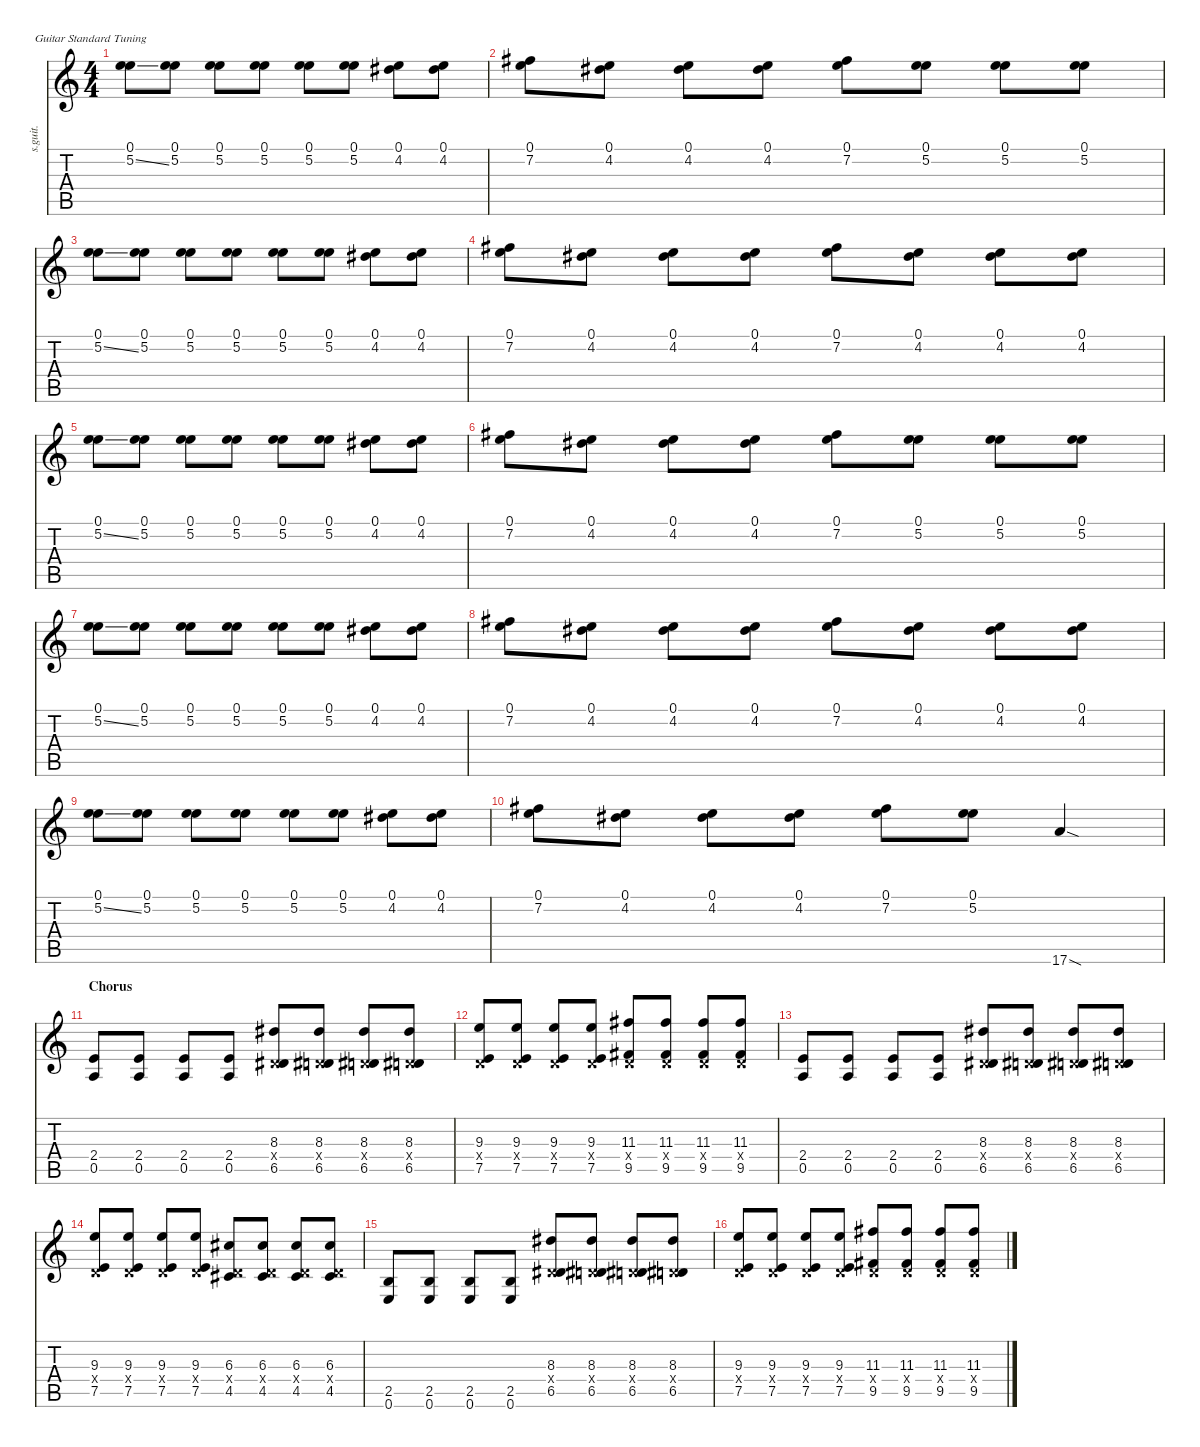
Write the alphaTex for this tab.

\defaultSystemsLayout 4
\hideDynamics
\bracketExtendMode nobrackets
\track ("Dave Grohl, Chris Shiflett - Lead" "s.guit.") {instrument distortionguitar}
\staff {score tabs}
\tuning (E4 B3 G3 D3 A2 E2)
\ts (4 4)
\tempo (154 hide)
\clef g2
\ks c
(0.1 5.2{ss}).8{lyrics (0 "") lyrics (1 "") lyrics (2 "") lyrics (3 "") lyrics (4 "") dy f} (0.1 5.2).8{lyrics (0 "") lyrics (1 "") lyrics (2 "") lyrics (3 "") lyrics (4 "")} (0.1 5.2).8{lyrics (0 "") lyrics (1 "") lyrics (2 "") lyrics (3 "") lyrics (4 "")} (0.1 5.2).8{lyrics (0 "") lyrics (1 "") lyrics (2 "") lyrics (3 "") lyrics (4 "")} (0.1 5.2).8{lyrics (0 "") lyrics (1 "") lyrics (2 "") lyrics (3 "") lyrics (4 "")} (0.1 5.2).8{lyrics (0 "") lyrics (1 "") lyrics (2 "") lyrics (3 "") lyrics (4 "")} (0.1 4.2{acc #}).8{lyrics (0 "") lyrics (1 "") lyrics (2 "") lyrics (3 "") lyrics (4 "")} (0.1 4.2{acc #}).8{lyrics (0 "") lyrics (1 "") lyrics (2 "") lyrics (3 "") lyrics (4 "")} |
(0.1 7.2{acc #}).8{lyrics (0 "") lyrics (1 "") lyrics (2 "") lyrics (3 "") lyrics (4 "")} (0.1 4.2{acc #}).8{lyrics (0 "") lyrics (1 "") lyrics (2 "") lyrics (3 "") lyrics (4 "")} (0.1 4.2{acc #}).8{lyrics (0 "") lyrics (1 "") lyrics (2 "") lyrics (3 "") lyrics (4 "")} (0.1 4.2{acc #}).8{lyrics (0 "") lyrics (1 "") lyrics (2 "") lyrics (3 "") lyrics (4 "")} (0.1 7.2{acc #}).8{lyrics (0 "") lyrics (1 "") lyrics (2 "") lyrics (3 "") lyrics (4 "")} (0.1 5.2).8{lyrics (0 "") lyrics (1 "") lyrics (2 "") lyrics (3 "") lyrics (4 "")} (0.1 5.2).8{lyrics (0 "") lyrics (1 "") lyrics (2 "") lyrics (3 "") lyrics (4 "")} (0.1 5.2).8{lyrics (0 "") lyrics (1 "") lyrics (2 "") lyrics (3 "") lyrics (4 "")} |
(0.1 5.2{ss}).8{lyrics (0 "") lyrics (1 "") lyrics (2 "") lyrics (3 "") lyrics (4 "")} (0.1 5.2).8{lyrics (0 "") lyrics (1 "") lyrics (2 "") lyrics (3 "") lyrics (4 "")} (0.1 5.2).8{lyrics (0 "") lyrics (1 "") lyrics (2 "") lyrics (3 "") lyrics (4 "")} (0.1 5.2).8{lyrics (0 "") lyrics (1 "") lyrics (2 "") lyrics (3 "") lyrics (4 "")} (0.1 5.2).8{lyrics (0 "") lyrics (1 "") lyrics (2 "") lyrics (3 "") lyrics (4 "")} (0.1 5.2).8{lyrics (0 "") lyrics (1 "") lyrics (2 "") lyrics (3 "") lyrics (4 "")} (0.1 4.2{acc #}).8{lyrics (0 "") lyrics (1 "") lyrics (2 "") lyrics (3 "") lyrics (4 "")} (0.1 4.2{acc #}).8{lyrics (0 "") lyrics (1 "") lyrics (2 "") lyrics (3 "") lyrics (4 "")} |
(0.1 7.2{acc #}).8{lyrics (0 "") lyrics (1 "") lyrics (2 "") lyrics (3 "") lyrics (4 "")} (0.1 4.2{acc #}).8{lyrics (0 "") lyrics (1 "") lyrics (2 "") lyrics (3 "") lyrics (4 "")} (0.1 4.2{acc #}).8{lyrics (0 "") lyrics (1 "") lyrics (2 "") lyrics (3 "") lyrics (4 "")} (0.1 4.2{acc #}).8{lyrics (0 "") lyrics (1 "") lyrics (2 "") lyrics (3 "") lyrics (4 "")} (0.1 7.2{acc #}).8{lyrics (0 "") lyrics (1 "") lyrics (2 "") lyrics (3 "") lyrics (4 "")} (0.1 4.2{acc #}).8{lyrics (0 "") lyrics (1 "") lyrics (2 "") lyrics (3 "") lyrics (4 "")} (0.1 4.2{acc #}).8{lyrics (0 "") lyrics (1 "") lyrics (2 "") lyrics (3 "") lyrics (4 "")} (0.1 4.2{acc #}).8{lyrics (0 "") lyrics (1 "") lyrics (2 "") lyrics (3 "") lyrics (4 "")} |
(0.1 5.2{ss}).8{lyrics (0 "") lyrics (1 "") lyrics (2 "") lyrics (3 "") lyrics (4 "")} (0.1 5.2).8{lyrics (0 "") lyrics (1 "") lyrics (2 "") lyrics (3 "") lyrics (4 "")} (0.1 5.2).8{lyrics (0 "") lyrics (1 "") lyrics (2 "") lyrics (3 "") lyrics (4 "")} (0.1 5.2).8{lyrics (0 "") lyrics (1 "") lyrics (2 "") lyrics (3 "") lyrics (4 "")} (0.1 5.2).8{lyrics (0 "") lyrics (1 "") lyrics (2 "") lyrics (3 "") lyrics (4 "")} (0.1 5.2).8{lyrics (0 "") lyrics (1 "") lyrics (2 "") lyrics (3 "") lyrics (4 "")} (0.1 4.2{acc #}).8{lyrics (0 "") lyrics (1 "") lyrics (2 "") lyrics (3 "") lyrics (4 "")} (0.1 4.2{acc #}).8{lyrics (0 "") lyrics (1 "") lyrics (2 "") lyrics (3 "") lyrics (4 "")} |
(0.1 7.2{acc #}).8{lyrics (0 "") lyrics (1 "") lyrics (2 "") lyrics (3 "") lyrics (4 "")} (0.1 4.2{acc #}).8{lyrics (0 "") lyrics (1 "") lyrics (2 "") lyrics (3 "") lyrics (4 "")} (0.1 4.2{acc #}).8{lyrics (0 "") lyrics (1 "") lyrics (2 "") lyrics (3 "") lyrics (4 "")} (0.1 4.2{acc #}).8{lyrics (0 "") lyrics (1 "") lyrics (2 "") lyrics (3 "") lyrics (4 "")} (0.1 7.2{acc #}).8{lyrics (0 "") lyrics (1 "") lyrics (2 "") lyrics (3 "") lyrics (4 "")} (0.1 5.2).8{lyrics (0 "") lyrics (1 "") lyrics (2 "") lyrics (3 "") lyrics (4 "")} (0.1 5.2).8{lyrics (0 "") lyrics (1 "") lyrics (2 "") lyrics (3 "") lyrics (4 "")} (0.1 5.2).8{lyrics (0 "") lyrics (1 "") lyrics (2 "") lyrics (3 "") lyrics (4 "")} |
(0.1 5.2{ss}).8{lyrics (0 "") lyrics (1 "") lyrics (2 "") lyrics (3 "") lyrics (4 "")} (0.1 5.2).8{lyrics (0 "") lyrics (1 "") lyrics (2 "") lyrics (3 "") lyrics (4 "")} (0.1 5.2).8{lyrics (0 "") lyrics (1 "") lyrics (2 "") lyrics (3 "") lyrics (4 "")} (0.1 5.2).8{lyrics (0 "") lyrics (1 "") lyrics (2 "") lyrics (3 "") lyrics (4 "")} (0.1 5.2).8{lyrics (0 "") lyrics (1 "") lyrics (2 "") lyrics (3 "") lyrics (4 "")} (0.1 5.2).8{lyrics (0 "") lyrics (1 "") lyrics (2 "") lyrics (3 "") lyrics (4 "")} (0.1 4.2{acc #}).8{lyrics (0 "") lyrics (1 "") lyrics (2 "") lyrics (3 "") lyrics (4 "")} (0.1 4.2{acc #}).8{lyrics (0 "") lyrics (1 "") lyrics (2 "") lyrics (3 "") lyrics (4 "")} |
(0.1 7.2{acc #}).8{lyrics (0 "") lyrics (1 "") lyrics (2 "") lyrics (3 "") lyrics (4 "")} (0.1 4.2{acc #}).8{lyrics (0 "") lyrics (1 "") lyrics (2 "") lyrics (3 "") lyrics (4 "")} (0.1 4.2{acc #}).8{lyrics (0 "") lyrics (1 "") lyrics (2 "") lyrics (3 "") lyrics (4 "")} (0.1 4.2{acc #}).8{lyrics (0 "") lyrics (1 "") lyrics (2 "") lyrics (3 "") lyrics (4 "")} (0.1 7.2{acc #}).8{lyrics (0 "") lyrics (1 "") lyrics (2 "") lyrics (3 "") lyrics (4 "")} (0.1 4.2{acc #}).8{lyrics (0 "") lyrics (1 "") lyrics (2 "") lyrics (3 "") lyrics (4 "")} (0.1 4.2{acc #}).8{lyrics (0 "") lyrics (1 "") lyrics (2 "") lyrics (3 "") lyrics (4 "")} (0.1 4.2{acc #}).8{lyrics (0 "") lyrics (1 "") lyrics (2 "") lyrics (3 "") lyrics (4 "")} |
(0.1 5.2{ss}).8{lyrics (0 "") lyrics (1 "") lyrics (2 "") lyrics (3 "") lyrics (4 "")} (0.1 5.2).8{lyrics (0 "") lyrics (1 "") lyrics (2 "") lyrics (3 "") lyrics (4 "")} (0.1 5.2).8{lyrics (0 "") lyrics (1 "") lyrics (2 "") lyrics (3 "") lyrics (4 "")} (0.1 5.2).8{lyrics (0 "") lyrics (1 "") lyrics (2 "") lyrics (3 "") lyrics (4 "")} (0.1 5.2).8{lyrics (0 "") lyrics (1 "") lyrics (2 "") lyrics (3 "") lyrics (4 "")} (0.1 5.2).8{lyrics (0 "") lyrics (1 "") lyrics (2 "") lyrics (3 "") lyrics (4 "")} (0.1 4.2{acc #}).8{lyrics (0 "") lyrics (1 "") lyrics (2 "") lyrics (3 "") lyrics (4 "")} (0.1 4.2{acc #}).8{lyrics (0 "") lyrics (1 "") lyrics (2 "") lyrics (3 "") lyrics (4 "")} |
(0.1 7.2{acc #}).8{lyrics (0 "") lyrics (1 "") lyrics (2 "") lyrics (3 "") lyrics (4 "")} (0.1 4.2{acc #}).8{lyrics (0 "") lyrics (1 "") lyrics (2 "") lyrics (3 "") lyrics (4 "")} (0.1 4.2{acc #}).8{lyrics (0 "") lyrics (1 "") lyrics (2 "") lyrics (3 "") lyrics (4 "")} (0.1 4.2{acc #}).8{lyrics (0 "") lyrics (1 "") lyrics (2 "") lyrics (3 "") lyrics (4 "")} (0.1 7.2{acc #}).8{lyrics (0 "") lyrics (1 "") lyrics (2 "") lyrics (3 "") lyrics (4 "")} (0.1 5.2).8{lyrics (0 "") lyrics (1 "") lyrics (2 "") lyrics (3 "") lyrics (4 "")} 17.6{sod}.4{lyrics (0 "") lyrics (1 "") lyrics (2 "") lyrics (3 "") lyrics (4 "")} |
\section ("" "Chorus")
(2.4 0.5).8{lyrics (0 "") lyrics (1 "") lyrics (2 "") lyrics (3 "") lyrics (4 "")} (2.4 0.5).8{lyrics (0 "") lyrics (1 "") lyrics (2 "") lyrics (3 "") lyrics (4 "")} (2.4 0.5).8{lyrics (0 "") lyrics (1 "") lyrics (2 "") lyrics (3 "") lyrics (4 "")} (2.4 0.5).8{lyrics (0 "") lyrics (1 "") lyrics (2 "") lyrics (3 "") lyrics (4 "")} (8.3{acc #} 0.4{x} 6.5{acc #}).8{lyrics (0 "") lyrics (1 "") lyrics (2 "") lyrics (3 "") lyrics (4 "")} (8.3{acc #} 0.4{x} 6.5{acc #}).8{lyrics (0 "") lyrics (1 "") lyrics (2 "") lyrics (3 "") lyrics (4 "")} (8.3{acc #} 0.4{x} 6.5{acc #}).8{lyrics (0 "") lyrics (1 "") lyrics (2 "") lyrics (3 "") lyrics (4 "")} (8.3{acc #} 0.4{x} 6.5{acc #}).8{lyrics (0 "") lyrics (1 "") lyrics (2 "") lyrics (3 "") lyrics (4 "")} |
(9.3 0.4{x} 7.5).8{lyrics (0 "") lyrics (1 "") lyrics (2 "") lyrics (3 "") lyrics (4 "")} (9.3 0.4{x} 7.5).8{lyrics (0 "") lyrics (1 "") lyrics (2 "") lyrics (3 "") lyrics (4 "")} (9.3 0.4{x} 7.5).8{lyrics (0 "") lyrics (1 "") lyrics (2 "") lyrics (3 "") lyrics (4 "")} (9.3 0.4{x} 7.5).8{lyrics (0 "") lyrics (1 "") lyrics (2 "") lyrics (3 "") lyrics (4 "")} (11.3{acc #} 0.4{x} 9.5{acc #}).8{lyrics (0 "") lyrics (1 "") lyrics (2 "") lyrics (3 "") lyrics (4 "")} (11.3{acc #} 0.4{x} 9.5{acc #}).8{lyrics (0 "") lyrics (1 "") lyrics (2 "") lyrics (3 "") lyrics (4 "")} (11.3{acc #} 0.4{x} 9.5{acc #}).8{lyrics (0 "") lyrics (1 "") lyrics (2 "") lyrics (3 "") lyrics (4 "")} (11.3{acc #} 0.4{x} 9.5{acc #}).8{lyrics (0 "") lyrics (1 "") lyrics (2 "") lyrics (3 "") lyrics (4 "")} |
(2.4 0.5).8{lyrics (0 "") lyrics (1 "") lyrics (2 "") lyrics (3 "") lyrics (4 "")} (2.4 0.5).8{lyrics (0 "") lyrics (1 "") lyrics (2 "") lyrics (3 "") lyrics (4 "")} (2.4 0.5).8{lyrics (0 "") lyrics (1 "") lyrics (2 "") lyrics (3 "") lyrics (4 "")} (2.4 0.5).8{lyrics (0 "") lyrics (1 "") lyrics (2 "") lyrics (3 "") lyrics (4 "")} (8.3{acc #} 0.4{x} 6.5{acc #}).8{lyrics (0 "") lyrics (1 "") lyrics (2 "") lyrics (3 "") lyrics (4 "")} (8.3{acc #} 0.4{x} 6.5{acc #}).8{lyrics (0 "") lyrics (1 "") lyrics (2 "") lyrics (3 "") lyrics (4 "")} (8.3{acc #} 0.4{x} 6.5{acc #}).8{lyrics (0 "") lyrics (1 "") lyrics (2 "") lyrics (3 "") lyrics (4 "")} (8.3{acc #} 0.4{x} 6.5{acc #}).8{lyrics (0 "") lyrics (1 "") lyrics (2 "") lyrics (3 "") lyrics (4 "")} |
(9.3 0.4{x} 7.5).8{lyrics (0 "") lyrics (1 "") lyrics (2 "") lyrics (3 "") lyrics (4 "")} (9.3 0.4{x} 7.5).8{lyrics (0 "") lyrics (1 "") lyrics (2 "") lyrics (3 "") lyrics (4 "")} (9.3 0.4{x} 7.5).8{lyrics (0 "") lyrics (1 "") lyrics (2 "") lyrics (3 "") lyrics (4 "")} (9.3 0.4{x} 7.5).8{lyrics (0 "") lyrics (1 "") lyrics (2 "") lyrics (3 "") lyrics (4 "")} (6.3{acc #} 0.4{x} 4.5{acc #}).8{lyrics (0 "") lyrics (1 "") lyrics (2 "") lyrics (3 "") lyrics (4 "")} (6.3{acc #} 0.4{x} 4.5{acc #}).8{lyrics (0 "") lyrics (1 "") lyrics (2 "") lyrics (3 "") lyrics (4 "")} (6.3{acc #} 0.4{x} 4.5{acc #}).8{lyrics (0 "") lyrics (1 "") lyrics (2 "") lyrics (3 "") lyrics (4 "")} (6.3{acc #} 0.4{x} 4.5{acc #}).8{lyrics (0 "") lyrics (1 "") lyrics (2 "") lyrics (3 "") lyrics (4 "")} |
(2.5 0.6).8{lyrics (0 "") lyrics (1 "") lyrics (2 "") lyrics (3 "") lyrics (4 "")} (2.5 0.6).8{lyrics (0 "") lyrics (1 "") lyrics (2 "") lyrics (3 "") lyrics (4 "")} (2.5 0.6).8{lyrics (0 "") lyrics (1 "") lyrics (2 "") lyrics (3 "") lyrics (4 "")} (2.5 0.6).8{lyrics (0 "") lyrics (1 "") lyrics (2 "") lyrics (3 "") lyrics (4 "")} (8.3{acc #} 0.4{x} 6.5{acc #}).8{lyrics (0 "") lyrics (1 "") lyrics (2 "") lyrics (3 "") lyrics (4 "")} (8.3{acc #} 0.4{x} 6.5{acc #}).8{lyrics (0 "") lyrics (1 "") lyrics (2 "") lyrics (3 "") lyrics (4 "")} (8.3{acc #} 0.4{x} 6.5{acc #}).8{lyrics (0 "") lyrics (1 "") lyrics (2 "") lyrics (3 "") lyrics (4 "")} (8.3{acc #} 0.4{x} 6.5{acc #}).8{lyrics (0 "") lyrics (1 "") lyrics (2 "") lyrics (3 "") lyrics (4 "")} |
(9.3 0.4{x} 7.5).8{lyrics (0 "") lyrics (1 "") lyrics (2 "") lyrics (3 "") lyrics (4 "")} (9.3 0.4{x} 7.5).8{lyrics (0 "") lyrics (1 "") lyrics (2 "") lyrics (3 "") lyrics (4 "")} (9.3 0.4{x} 7.5).8{lyrics (0 "") lyrics (1 "") lyrics (2 "") lyrics (3 "") lyrics (4 "")} (9.3 0.4{x} 7.5).8{lyrics (0 "") lyrics (1 "") lyrics (2 "") lyrics (3 "") lyrics (4 "")} (11.3{acc #} 0.4{x} 9.5{acc #}).8{lyrics (0 "") lyrics (1 "") lyrics (2 "") lyrics (3 "") lyrics (4 "")} (11.3{acc #} 0.4{x} 9.5{acc #}).8{lyrics (0 "") lyrics (1 "") lyrics (2 "") lyrics (3 "") lyrics (4 "")} (11.3{acc #} 0.4{x} 9.5{acc #}).8{lyrics (0 "") lyrics (1 "") lyrics (2 "") lyrics (3 "") lyrics (4 "")} (11.3{acc #} 0.4{x} 9.5{acc #}).8{lyrics (0 "") lyrics (1 "") lyrics (2 "") lyrics (3 "") lyrics (4 "")}
